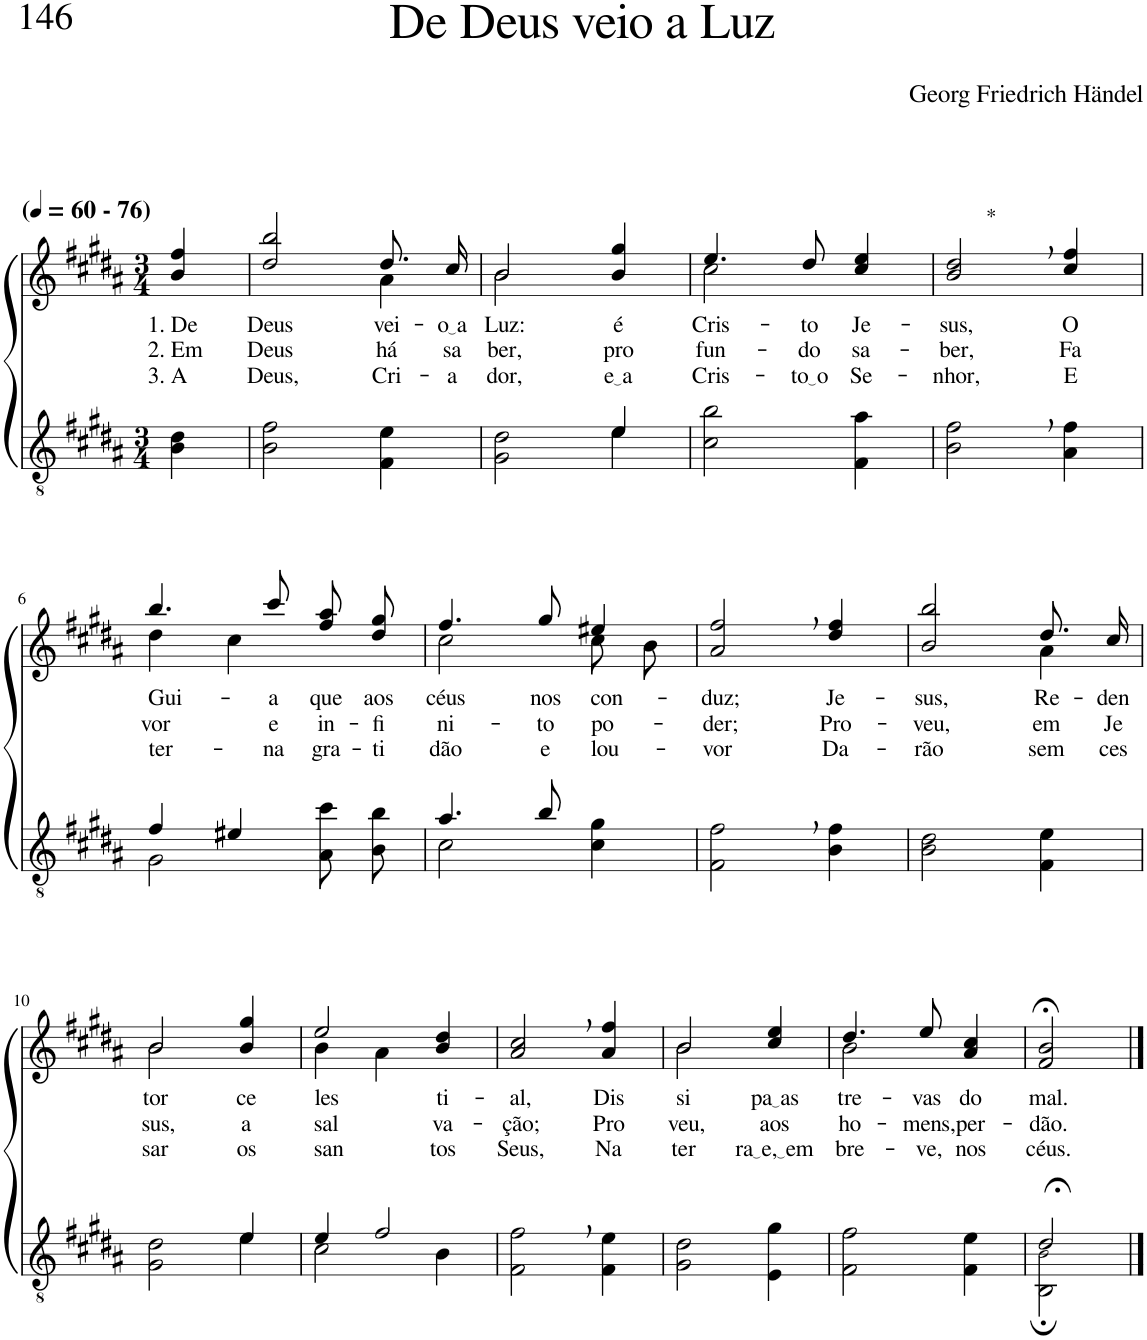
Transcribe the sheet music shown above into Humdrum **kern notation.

**kern	**kern	**text	**text	**text
*part2	*part1	*part1	*part1	*part1
*staff2	*staff1	*staff1	*staff1	*staff1
*I"Parte III e IV	*I"Parte I e II	*	*	*
*clefGv2	*clefG2	*	*	*
*Trd5c9	*Trd5c9	*	*	*
*k[f#c#g#d#a#]	*k[f#c#g#d#a#]	*	*	*
*M3/4	*M3/4	*	*	*
*MM60	*MM60	*	*	*
=1	=1	=1	=1	=1
!	!LO:TX:a:B:t=(	!	!	!
!	!LO:TX:a:B:t=- 76)	!	!	!
!	!	!LO:LY:b	!LO:LY:b	!LO:LY:b
4B\ 4d#\	4b/ 4ff#/	1. De	2. Em	3. A
=2	=2	=2	=2	=2
!	!	!LO:LY:b	!LO:LY:b	!LO:LY:b
*	*^	*	*	*
2B\ 2f#\	2dd#/ 2bb/	2ryy	Deus	Deus	Deus,
!	!	!	!LO:LY:b	!LO:LY:b	!LO:LY:b
4F#\ 4e\	8.dd#/L	4a#\	vei-	há	Cri-
!	!	!	!LO:LY:b	!LO:LY:b	!LO:LY:b
.	16cc#/Jk	.	o a	sa-	-a-
=3	=3	=3	=3	=3	=3
*^	*	*	*	*	*
!	!	!	!	!LO:LY:b	!LO:LY:b	!LO:LY:b
2ryy	2G#\ 2d#\	2b/	2b\	Luz:	-ber,	-dor,
!	!	!	!	!LO:LY:b	!LO:LY:b	!LO:LY:b
4e/	4e\	4b/ 4gg#/	4ryy	é	pro-	e a
=4	=4	=4	=4	=4	=4	=4
!	!	!	!	!LO:LY:b	!LO:LY:b	!LO:LY:b
*v	*v	*	*	*	*	*
2c#\ 2b\	4.ee/	2cc#\	Cris-	-fun-	Cris-
!	!	!	!LO:LY:b	!LO:LY:b	!LO:LY:b
.	8dd#/	.	-to	-do	to o
!	!	!	!LO:LY:b	!LO:LY:b	!LO:LY:b
4F#\ 4a#\	4cc#/ 4ee/	4ryy	Je-	sa-	Se-
=5	=5	=5	=5	=5	=5
!	!LO:TX:a:t=*	!	!	!	!
!	!	!	!LO:LY:b	!LO:LY:b	!LO:LY:b
*	*v	*v	*	*	*
2B\, 2f#\,	2b/, 2dd#/,	-sus,	-ber,	-nhor,
!	!	!LO:LY:b	!LO:LY:b	!LO:LY:b
4A#\ 4f#\	4cc#/ 4ff#/	O	Fa-	E-
!!LO:LB:g=z
=6	=6	=6	=6	=6
*^	*^	*	*	*
!	!	!	!	!LO:LY:b	!LO:LY:b	!LO:LY:b
4f#/	2G#\	4.bb/	4dd#\	Gui-	-vor	-ter-
4e#X/	.	.	4cc#\	.	.	.
!	!	!	!	!LO:LY:b	!LO:LY:b	!LO:LY:b
.	.	8ccc#/	.	-a	e	-na
!	!	!	!	!LO:LY:b	!LO:LY:b	!LO:LY:b
4ryy	8A#\ 8cc#\L	8ff#\ 8aa#\L	4ryy	que	in-	gra-
!	!	!	!	!LO:LY:b	!LO:LY:b	!LO:LY:b
.	8B\ 8b\J	8dd#\ 8gg#\J	.	aos	-fi-	-ti-
=7	=7	=7	=7	=7	=7	=7
!	!	!	!	!LO:LY:b	!LO:LY:b	!LO:LY:b
4.a#/	2c#\	4.ff#/	2cc#\	céus	-ni-	-dão
!	!	!	!	!LO:LY:b	!LO:LY:b	!LO:LY:b
8b/	.	8gg#/	.	nos	-to	e
!	!	!	!	!LO:LY:b	!LO:LY:b	!LO:LY:b
4ryy	4c#\ 4g#\	4ee#X/	8cc#\L	con-	po-	lou-
.	.	.	8b\J	.	.	.
*v	*v	*	*	*	*	*
=8	=8	=8	=8	=8	=8
!	!	!	!LO:LY:b	!LO:LY:b	!LO:LY:b
*	*v	*v	*	*	*
2F#\, 2f#\,	2a#/, 2ff#/,	-duz;	-der;	-vor
!	!	!LO:LY:b	!LO:LY:b	!LO:LY:b
4B\ 4f#\	4dd#/ 4ff#/	Je-	Pro-	Da-
=9	=9	=9	=9	=9
!	!	!LO:LY:b	!LO:LY:b	!LO:LY:b
*	*^	*	*	*
2B\ 2d#\	2b/ 2bb/	2ryy	-sus,	-veu,	-rão
!	!	!	!LO:LY:b	!LO:LY:b	!LO:LY:b
4F#\ 4e\	8.dd#/L	4a#\	Re-	em	sem
!	!	!	!LO:LY:b	!LO:LY:b	!LO:LY:b
.	16cc#/Jk	.	-den-	Je-	ces-
!!LO:LB:g=z	!!
=10	=10	=10	=10	=10	=10
*^	*	*	*	*	*
!	!	!	!	!LO:LY:b	!LO:LY:b	!LO:LY:b
2ryy	2G#\ 2d#\	2b/	2b\	-tor	-sus,	-sar
!	!	!	!	!LO:LY:b	!LO:LY:b	!LO:LY:b
4e/	4e\	4b/ 4gg#/	4ryy	ce-	a	os
=11	=11	=11	=11	=11	=11	=11
!	!	!	!	!LO:LY:b	!LO:LY:b	!LO:LY:b
4e/	2c#\	2ee/	4b\	-les-	sal-	san-
2f#/	.	.	4a#\	.	.	.
!	!	!	!	!LO:LY:b	!LO:LY:b	!LO:LY:b
.	4B\	4b/ 4dd#/	4ryy	-ti-	-va-	-tos
=12	=12	=12	=12	=12	=12	=12
!	!	!	!	!LO:LY:b	!LO:LY:b	!LO:LY:b
*v	*v	*	*	*	*	*
*	*v	*v	*	*	*
2F#\, 2f#\,	2a#/, 2cc#/,	-al,	-ção;	Seus,
!	!	!LO:LY:b	!LO:LY:b	!LO:LY:b
4F#\ 4e\	4a#/ 4ff#/	Dis-	Pro-	Na
=13	=13	=13	=13	=13
*	*^	*	*	*
!	!	!	!LO:LY:b	!LO:LY:b	!LO:LY:b
2G#\ 2d#\	2b/	2b\	-si-	-veu,	ter-
!	!	!	!LO:LY:b	!LO:LY:b	!LO:LY:b
4E\ 4g#\	4cc#/ 4ee/	4ryy	pa as	aos	ra e, em
=14	=14	=14	=14	=14	=14
!	!	!	!LO:LY:b	!LO:LY:b	!LO:LY:b
2F#\ 2f#\	4.dd#/	2b\	tre-	ho-	bre-
!	!	!	!LO:LY:b	!LO:LY:b	!LO:LY:b
.	8ee/	.	-vas	-mens,	-ve,
!	!	!	!LO:LY:b	!LO:LY:b	!LO:LY:b
4F#\ 4e\	4a#/ 4cc#/	4ryy	do	per-	nos
=15	=15	=15	=15	=15	=15
*^	*	*	*	*	*
!	!	!	!	!LO:LY:b	!LO:LY:b	!LO:LY:b
*	*	*v	*v	*	*	*
2d#;</	2BB\; 2B!\;	2f#/;< 2b/;<	mal.	-dão.	céus.
*v	*v	*	*	*	*
==	==	==	==	==
*-	*-	*-	*-	*-
